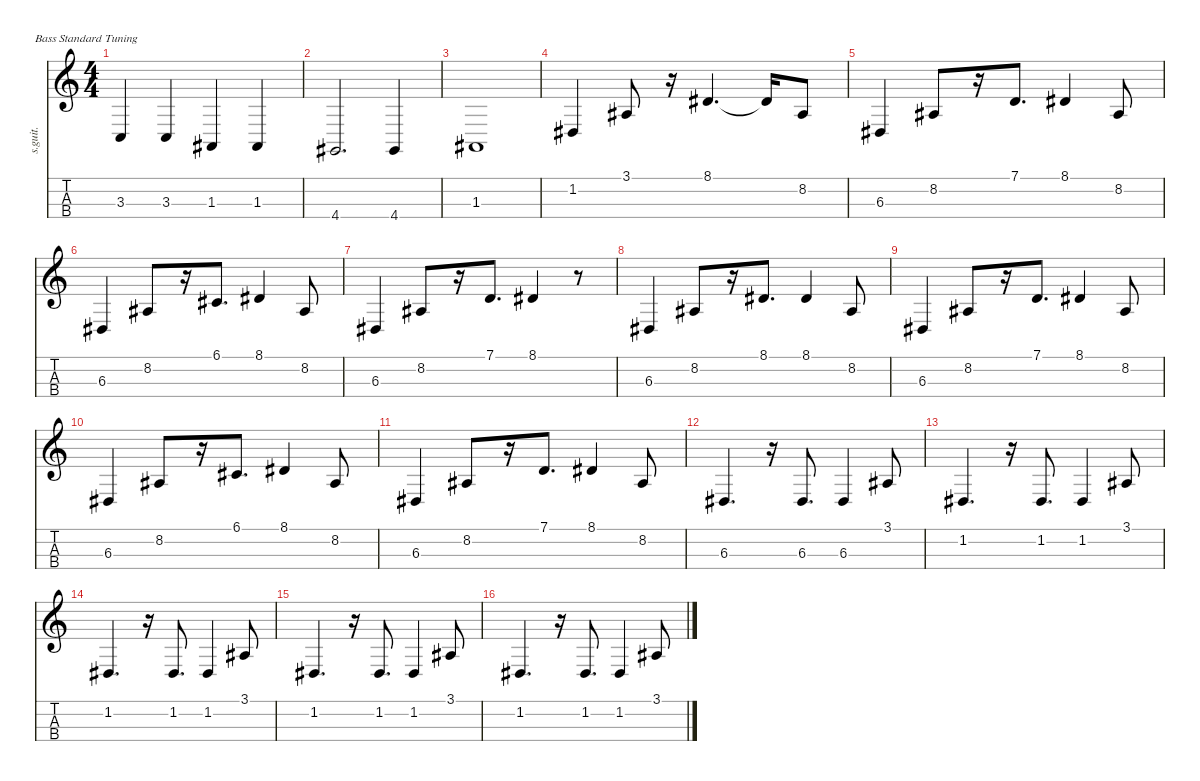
\defaultSystemsLayout 4
\hideDynamics
\bracketExtendMode nobrackets
\track ("Bass" "s.guit.") {instrument fretlessbass}
\staff {score tabs}
\tuning (G2 D2 A1 E1)
\ts (4 4)
\tempo (100 hide)
\clef g2
\ks c
3.3.4{dy f} 3.3.4 1.3{acc #}.4 1.3{acc #}.4 |
4.4{acc #}.2{d} 4.4{acc #}.4 |
1.3{acc #}.1 |
1.2{acc #}.4 3.1{acc #}.8 r.16 8.1{acc #}.4{d} 8.1{t}.16 8.2{acc #}.8 |
6.3{acc #}.4 8.2{acc #}.8 r.16 7.1.8{d} 8.1{acc #}.4 8.2{acc #}.8 |
6.3{acc #}.4 8.2{acc #}.8 r.16 6.1{acc #}.8{d} 8.1{acc #}.4 8.2{acc #}.8 |
6.3{acc #}.4 8.2{acc #}.8 r.16 7.1.8{d} 8.1{acc #}.4 r.8 |
6.3{acc #}.4 8.2{acc #}.8 r.16 8.1{acc #}.8{d} 8.1{acc #}.4 8.2{acc #}.8 |
6.3{acc #}.4 8.2{acc #}.8 r.16 7.1.8{d} 8.1{acc #}.4 8.2{acc #}.8 |
6.3{acc #}.4 8.2{acc #}.8 r.16 6.1{acc #}.8{d} 8.1{acc #}.4 8.2{acc #}.8 |
6.3{acc #}.4 8.2{acc #}.8 r.16 7.1.8{d} 8.1{acc #}.4 8.2{acc #}.8 |
6.3{acc #}.4{d} r.16 6.3{acc #}.8{d} 6.3{acc #}.4 3.1{acc #}.8 |
1.2{acc #}.4{d} r.16 1.2{acc #}.8{d} 1.2{acc #}.4 3.1{acc #}.8 |
1.2{acc #}.4{d} r.16 1.2{acc #}.8{d} 1.2{acc #}.4 3.1{acc #}.8 |
1.2{acc #}.4{d} r.16 1.2{acc #}.8{d} 1.2{acc #}.4 3.1{acc #}.8 |
1.2{acc #}.4{d} r.16 1.2{acc #}.8{d} 1.2{acc #}.4 3.1{acc #}.8
